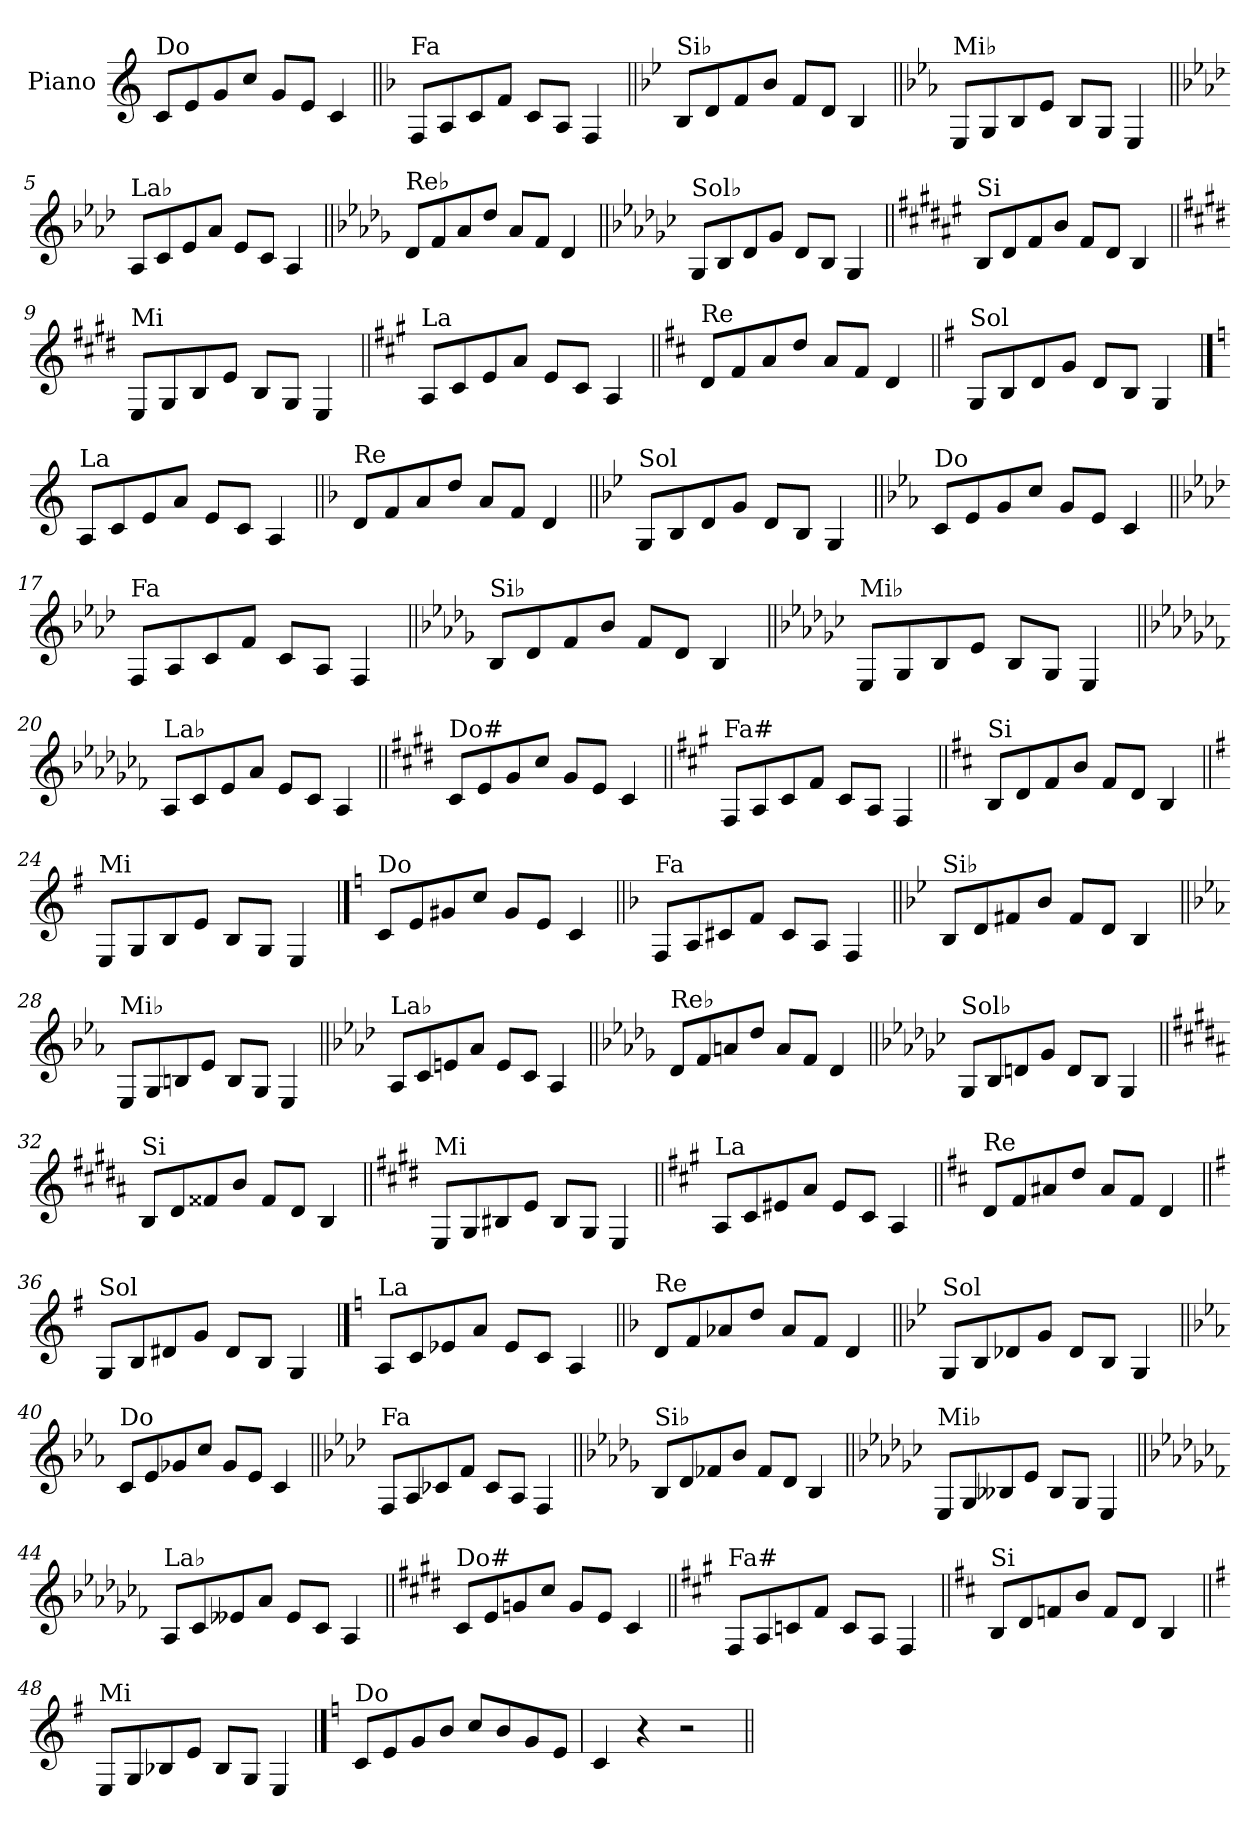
**kern
*part1
*staff1
*I"Piano
*I'Pno.
*clefG2
*k[]
=1
!LO:TX:a:t=Do
8c/L
8e/
8g/
8cc/J
8g/L
8e/J
4c/
=2||
*k[b-]
!LO:TX:a:t=Fa
8F/L
8A/
8c/
8f/J
8c/L
8A/J
4F/
=3||
*k[b-e-]
!LO:TX:a:t=Si♭
8B-/L
8d/
8f/
8b-/J
8f/L
8d/J
4B-/
=4||
*k[b-e-a-]
!LO:TX:a:t=Mi♭
8E-/L
8G/
8B-/
8e-/J
8B-/L
8G/J
4E-/
!!LO:LB:g=z
=5||
*k[b-e-a-d-]
!LO:TX:a:t=La♭
8A-/L
8c/
8e-/
8a-/J
8e-/L
8c/J
4A-/
=6||
*k[b-e-a-d-g-]
!LO:TX:a:t=Re♭
8d-/L
8f/
8a-/
8dd-/J
8a-/L
8f/J
4d-/
=7||
*k[b-e-a-d-g-c-]
!LO:TX:a:t=Sol♭
8G-/L
8B-/
8d-/
8g-/J
8d-/L
8B-/J
4G-/
=8||
*k[f#c#g#d#a#e#]
!LO:TX:a:t=Si
8B/L
8d#/
8f#/
8b/J
8f#/L
8d#/J
4B/
!!LO:LB:g=z
=9||
*k[f#c#g#d#]
!LO:TX:a:t=Mi
8E/L
8G#/
8B/
8e/J
8B/L
8G#/J
4E/
=10||
*k[f#c#g#]
!LO:TX:a:t=La
8A/L
8c#/
8e/
8a/J
8e/L
8c#/J
4A/
=11||
*k[f#c#]
!LO:TX:a:t=Re
8d/L
8f#/
8a/
8dd/J
8a/L
8f#/J
4d/
=12||
*k[f#]
!LO:TX:a:t=Sol
8G/L
8B/
8d/
8g/J
8d/L
8B/J
4G/
!!LO:LB:g=z
==13
*k[]
!LO:TX:a:t=La
8A/L
8c/
8e/
8a/J
8e/L
8c/J
4A/
=14||
*k[b-]
!LO:TX:a:t=Re
8d/L
8f/
8a/
8dd/J
8a/L
8f/J
4d/
=15||
*k[b-e-]
!LO:TX:a:t=Sol
8G/L
8B-/
8d/
8g/J
8d/L
8B-/J
4G/
=16||
*k[b-e-a-]
!LO:TX:a:t=Do
8c/L
8e-/
8g/
8cc/J
8g/L
8e-/J
4c/
!!LO:LB:g=z
=17||
*k[b-e-a-d-]
!LO:TX:a:t=Fa
8F/L
8A-/
8c/
8f/J
8c/L
8A-/J
4F/
=18||
*k[b-e-a-d-g-]
!LO:TX:a:t=Si♭
8B-/L
8d-/
8f/
8b-/J
8f/L
8d-/J
4B-/
=19||
*k[b-e-a-d-g-c-]
!LO:TX:a:t=Mi♭
8E-/L
8G-/
8B-/
8e-/J
8B-/L
8G-/J
4E-/
=20||
*k[b-e-a-d-g-c-f-]
!LO:TX:a:t=La♭
8A-/L
8c-/
8e-/
8a-/J
8e-/L
8c-/J
4A-/
!!LO:LB:g=z
=21||
*k[f#c#g#d#]
!LO:TX:a:t=Do#
8c#/L
8e/
8g#/
8cc#/J
8g#/L
8e/J
4c#/
=22||
*k[f#c#g#]
!LO:TX:a:t=Fa#
8F#/L
8A/
8c#/
8f#/J
8c#/L
8A/J
4F#/
=23||
*k[f#c#]
!LO:TX:a:t=Si
8B/L
8d/
8f#/
8b/J
8f#/L
8d/J
4B/
=24||
*k[f#]
!LO:TX:a:t=Mi
8E/L
8G/
8B/
8e/J
8B/L
8G/J
4E/
!!LO:PB:g=z
==25
*k[]
!LO:TX:a:t=Do
8c/L
8e/
8g#X/
8cc/J
8g#/L
8e/J
4c/
=26||
*k[b-]
!LO:TX:a:t=Fa
8F/L
8A/
8c#X/
8f/J
8c#/L
8A/J
4F/
=27||
*k[b-e-]
!LO:TX:a:t=Si♭
8B-/L
8d/
8f#X/
8b-/J
8f#/L
8d/J
4B-/
=28||
*k[b-e-a-]
!LO:TX:a:t=Mi♭
8E-/L
8G/
8Bn/
8e-/J
8B/L
8G/J
4E-/
!!LO:LB:g=z
=29||
*k[b-e-a-d-]
!LO:TX:a:t=La♭
8A-/L
8c/
8en/
8a-/J
8e/L
8c/J
4A-/
=30||
*k[b-e-a-d-g-]
!LO:TX:a:t=Re♭
8d-/L
8f/
8an/
8dd-/J
8a/L
8f/J
4d-/
=31||
*k[b-e-a-d-g-c-]
!LO:TX:a:t=Sol♭
8G-/L
8B-/
8dn/
8g-/J
8d/L
8B-/J
4G-/
=32||
*k[f#c#g#d#a#]
!LO:TX:a:t=Si
8B/L
8d#/
8f##X/
8b/J
8f##/L
8d#/J
4B/
!!LO:LB:g=z
=33||
*k[f#c#g#d#]
!LO:TX:a:t=Mi
8E/L
8G#/
8B#X/
8e/J
8B#/L
8G#/J
4E/
=34||
*k[f#c#g#]
!LO:TX:a:t=La
8A/L
8c#/
8e#X/
8a/J
8e#/L
8c#/J
4A/
=35||
*k[f#c#]
!LO:TX:a:t=Re
8d/L
8f#/
8a#X/
8dd/J
8a#/L
8f#/J
4d/
=36||
*k[f#]
!LO:TX:a:t=Sol
8G/L
8B/
8d#X/
8g/J
8d#/L
8B/J
4G/
!!LO:LB:g=z
==37
*k[]
!LO:TX:a:t=La
8A/L
8c/
8e-X/
8a/J
8e-/L
8c/J
4A/
=38||
*k[b-]
!LO:TX:a:t=Re
8d/L
8f/
8a-X/
8dd/J
8a-/L
8f/J
4d/
=39||
*k[b-e-]
!LO:TX:a:t=Sol
8G/L
8B-/
8d-X/
8g/J
8d-/L
8B-/J
4G/
=40||
*k[b-e-a-]
!LO:TX:a:t=Do
8c/L
8e-/
8g-X/
8cc/J
8g-/L
8e-/J
4c/
!!LO:LB:g=z
=41||
*k[b-e-a-d-]
!LO:TX:a:t=Fa
8F/L
8A-/
8c-X/
8f/J
8c-/L
8A-/J
4F/
=42||
*k[b-e-a-d-g-]
!LO:TX:a:t=Si♭
8B-/L
8d-/
8f-X/
8b-/J
8f-/L
8d-/J
4B-/
=43||
*k[b-e-a-d-g-c-]
!LO:TX:a:t=Mi♭
8E-/L
8G-/
8B--X/
8e-/J
8B--/L
8G-/J
4E-/
=44||
*k[b-e-a-d-g-c-f-]
!LO:TX:a:t=La♭
8A-/L
8c-/
8e--X/
8a-/J
8e--/L
8c-/J
4A-/
!!LO:LB:g=z
=45||
*k[f#c#g#d#]
!LO:TX:a:t=Do#
8c#/L
8e/
8gn/
8cc#/J
8g/L
8e/J
4c#/
=46||
*k[f#c#g#]
!LO:TX:a:t=Fa#
8F#/L
8A/
8cn/
8f#/J
8c/L
8A/J
4F#/
=47||
*k[f#c#]
!LO:TX:a:t=Si
8B/L
8d/
8fn/
8b/J
8f/L
8d/J
4B/
=48||
*k[f#]
!LO:TX:a:t=Mi
8E/L
8G/
8B-X/
8e/J
8B-/L
8G/J
4E/
!!LO:PB:g=z
==49
*k[]
!LO:TX:a:t=Do
8c/L
8e/
8g/
8b/J
8cc/L
8b/
8g/
8e/J
=50
4c/
4r
2r
=||
*-
